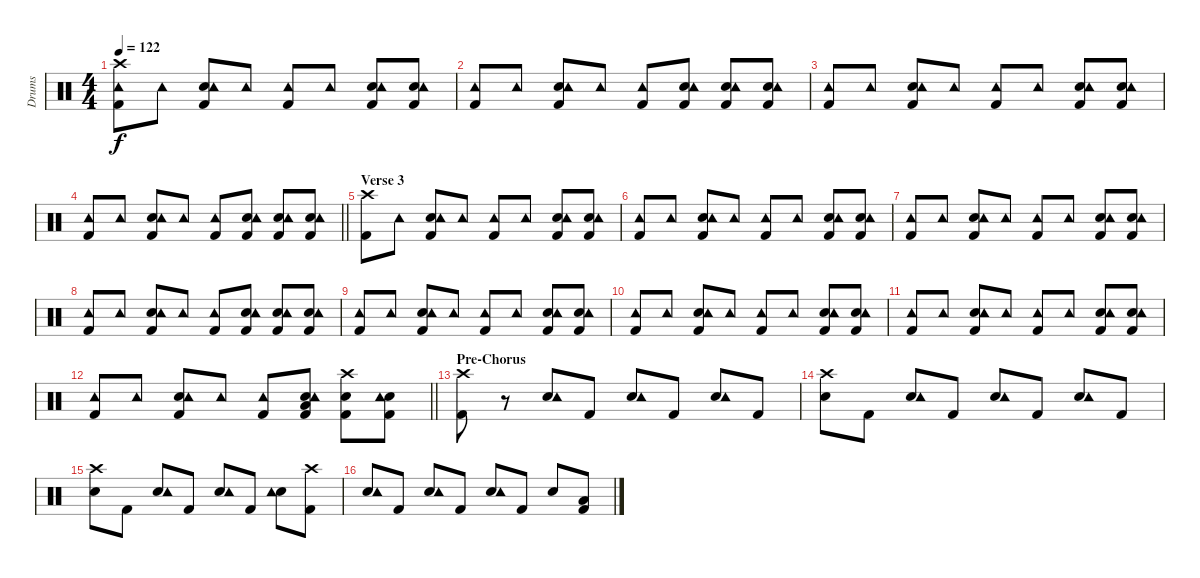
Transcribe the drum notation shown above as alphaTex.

\track ("Drums" "Drums") {instrument percussion}
\staff {score}
\articulation defaults
\ts (4 4)
\tempo 122
\clef neutral
\ks c
("Crash high (hit)" "Kick (hit) 2" "Tambourine (hit)").8{dy f} "Tambourine (hit)".8 ("Kick (hit) 2" "Snare (hit) 2" "Tambourine (hit)").8 "Tambourine (hit)".8 ("Kick (hit) 2" "Tambourine (hit)").8 "Tambourine (hit)".8 ("Kick (hit) 2" "Snare (hit) 2" "Tambourine (hit)").8 ("Kick (hit) 2" "Snare (hit) 2" "Tambourine (hit)").8 |
("Kick (hit) 2" "Tambourine (hit)").8 "Tambourine (hit)".8 ("Kick (hit) 2" "Snare (hit) 2" "Tambourine (hit)").8 "Tambourine (hit)".8 ("Kick (hit) 2" "Tambourine (hit)").8 ("Kick (hit) 2" "Snare (hit) 2" "Tambourine (hit)").8 ("Kick (hit) 2" "Snare (hit) 2" "Tambourine (hit)").8 ("Kick (hit) 2" "Snare (hit) 2" "Tambourine (hit)").8 |
("Kick (hit) 2" "Tambourine (hit)").8 "Tambourine (hit)".8 ("Kick (hit) 2" "Snare (hit) 2" "Tambourine (hit)").8 "Tambourine (hit)".8 ("Kick (hit) 2" "Tambourine (hit)").8 "Tambourine (hit)".8 ("Kick (hit) 2" "Snare (hit) 2" "Tambourine (hit)").8 ("Kick (hit) 2" "Snare (hit) 2" "Tambourine (hit)").8 |
\barLineRight lightlight
("Kick (hit) 2" "Tambourine (hit)").8 "Tambourine (hit)".8 ("Kick (hit) 2" "Snare (hit) 2" "Tambourine (hit)").8 "Tambourine (hit)".8 ("Kick (hit) 2" "Tambourine (hit)").8 ("Kick (hit) 2" "Snare (hit) 2" "Tambourine (hit)").8 ("Kick (hit) 2" "Snare (hit) 2" "Tambourine (hit)").8 ("Kick (hit) 2" "Snare (hit) 2" "Tambourine (hit)").8 |
\section ("" "Verse 3")
("Crash high (hit)" "Kick (hit) 2").8 "Tambourine (hit)".8 ("Kick (hit) 2" "Snare (hit) 2" "Tambourine (hit)").8 "Tambourine (hit)".8 ("Kick (hit) 2" "Tambourine (hit)").8 "Tambourine (hit)".8 ("Kick (hit) 2" "Snare (hit) 2" "Tambourine (hit)").8 ("Kick (hit) 2" "Snare (hit) 2" "Tambourine (hit)").8 |
("Kick (hit) 2" "Tambourine (hit)").8 "Tambourine (hit)".8 ("Kick (hit) 2" "Snare (hit) 2" "Tambourine (hit)").8 "Tambourine (hit)".8 ("Kick (hit) 2" "Tambourine (hit)").8 "Tambourine (hit)".8 ("Kick (hit) 2" "Snare (hit) 2" "Tambourine (hit)").8 ("Kick (hit) 2" "Snare (hit) 2" "Tambourine (hit)").8 |
("Kick (hit) 2" "Tambourine (hit)").8 "Tambourine (hit)".8 ("Kick (hit) 2" "Snare (hit) 2" "Tambourine (hit)").8 "Tambourine (hit)".8 ("Kick (hit) 2" "Tambourine (hit)").8 "Tambourine (hit)".8 ("Kick (hit) 2" "Snare (hit) 2" "Tambourine (hit)").8 ("Kick (hit) 2" "Snare (hit) 2" "Tambourine (hit)").8 |
("Kick (hit) 2" "Tambourine (hit)").8 "Tambourine (hit)".8 ("Kick (hit) 2" "Snare (hit) 2" "Tambourine (hit)").8 "Tambourine (hit)".8 ("Kick (hit) 2" "Tambourine (hit)").8 ("Kick (hit) 2" "Snare (hit) 2" "Tambourine (hit)").8 ("Kick (hit) 2" "Snare (hit) 2" "Tambourine (hit)").8 ("Kick (hit) 2" "Snare (hit) 2" "Tambourine (hit)").8 |
("Kick (hit) 2" "Tambourine (hit)").8 "Tambourine (hit)".8 ("Kick (hit) 2" "Snare (hit) 2" "Tambourine (hit)").8 "Tambourine (hit)".8 ("Kick (hit) 2" "Tambourine (hit)").8 "Tambourine (hit)".8 ("Kick (hit) 2" "Snare (hit) 2" "Tambourine (hit)").8 ("Kick (hit) 2" "Snare (hit) 2" "Tambourine (hit)").8 |
("Kick (hit) 2" "Tambourine (hit)").8 "Tambourine (hit)".8 ("Kick (hit) 2" "Snare (hit) 2" "Tambourine (hit)").8 "Tambourine (hit)".8 ("Kick (hit) 2" "Tambourine (hit)").8 "Tambourine (hit)".8 ("Kick (hit) 2" "Snare (hit) 2" "Tambourine (hit)").8 ("Kick (hit) 2" "Snare (hit) 2" "Tambourine (hit)").8 |
("Kick (hit) 2" "Tambourine (hit)").8 "Tambourine (hit)".8 ("Kick (hit) 2" "Snare (hit) 2" "Tambourine (hit)").8 "Tambourine (hit)".8 ("Kick (hit) 2" "Tambourine (hit)").8 "Tambourine (hit)".8 ("Kick (hit) 2" "Snare (hit) 2" "Tambourine (hit)").8 ("Kick (hit) 2" "Snare (hit) 2" "Tambourine (hit)").8 |
\barLineRight lightlight
("Kick (hit) 2" "Tambourine (hit)").8 "Tambourine (hit)".8 ("Kick (hit) 2" "Snare (hit) 2" "Tambourine (hit)").8 "Tambourine (hit)".8 ("Kick (hit) 2" "Tambourine (hit)").8 ("Kick (hit) 2" "Snare (hit) 2" "Low Tom (hit)" "Tambourine (hit)").8 ("Crash high (hit)" "Kick (hit) 2" "Snare (hit) 2").8 ("Kick (hit) 2" "Snare (hit) 2" "Tambourine (hit)").8 |
\section ("" "Pre-Chorus")
("Crash high (hit)" "Kick (hit) 2").8 r.8 ("Electric Snare (hit)" "Tambourine (hit)").8 "Kick (hit) 2".8 ("Electric Snare (hit)" "Tambourine (hit)").8 "Kick (hit) 2".8 ("Electric Snare (hit)" "Tambourine (hit)").8 "Kick (hit) 2".8 |
("Crash high (hit)" "Electric Snare (hit)").8 "Kick (hit) 2".8 ("Electric Snare (hit)" "Tambourine (hit)").8 "Kick (hit) 2".8 ("Electric Snare (hit)" "Tambourine (hit)").8 "Kick (hit) 2".8 ("Electric Snare (hit)" "Tambourine (hit)").8 "Kick (hit) 2".8 |
("Crash high (hit)" "Electric Snare (hit)").8 "Kick (hit) 2".8 ("Electric Snare (hit)" "Tambourine (hit)").8 "Kick (hit) 2".8 ("Electric Snare (hit)" "Tambourine (hit)").8 "Kick (hit) 2".8 ("Electric Snare (hit)" "Tambourine (hit)").8 ("Crash high (hit)" "Kick (hit) 2").8 |
("Electric Snare (hit)" "Tambourine (hit)").8 "Kick (hit) 2".8 ("Electric Snare (hit)" "Tambourine (hit)").8 "Kick (hit) 2".8 ("Electric Snare (hit)" "Tambourine (hit)").8 "Kick (hit) 2".8 "Electric Snare (hit)".8 ("Kick (hit) 2" "Low Tom (hit)").8
